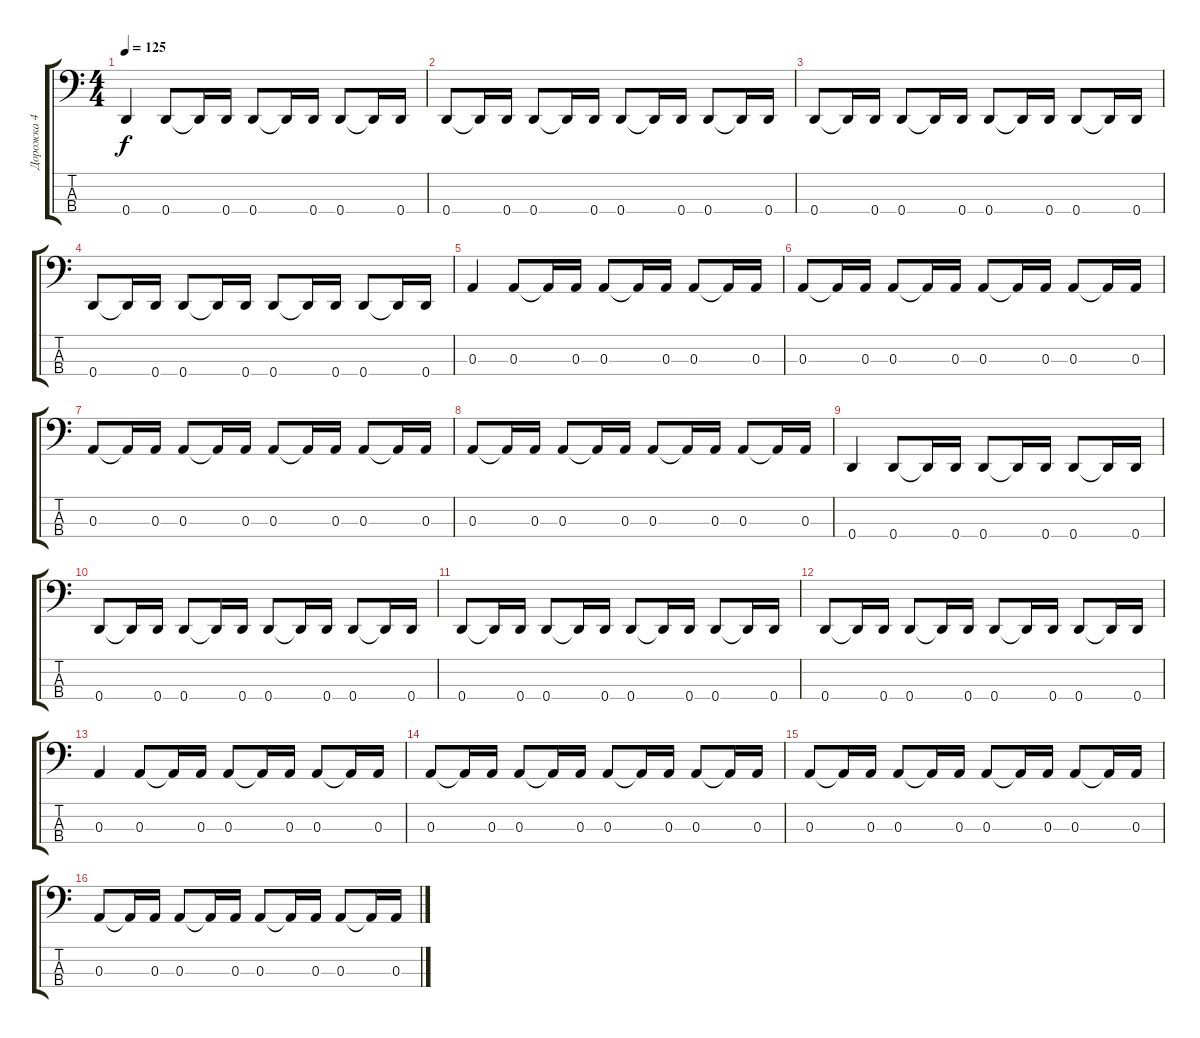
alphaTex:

\track ("Дорожка 4" "Дорожка 4") {instrument electricbassfinger}
\staff {score tabs}
\tuning (G2 D2 A1 D1) {hide}
\ts (4 4)
\tempo 125
\clef f4
\ks c
0.4.4{dy f} 0.4.8 0.4{t}.16 0.4.16 0.4.8 0.4{t}.16 0.4.16 0.4.8 0.4{t}.16 0.4.16 |
0.4.8 0.4{t}.16 0.4.16 0.4.8 0.4{t}.16 0.4.16 0.4.8 0.4{t}.16 0.4.16 0.4.8 0.4{t}.16 0.4.16 |
0.4.8 0.4{t}.16 0.4.16 0.4.8 0.4{t}.16 0.4.16 0.4.8 0.4{t}.16 0.4.16 0.4.8 0.4{t}.16 0.4.16 |
0.4.8 0.4{t}.16 0.4.16 0.4.8 0.4{t}.16 0.4.16 0.4.8 0.4{t}.16 0.4.16 0.4.8 0.4{t}.16 0.4.16 |
0.3.4 0.3.8 0.3{t}.16 0.3.16 0.3.8 0.3{t}.16 0.3.16 0.3.8 0.3{t}.16 0.3.16 |
0.3.8 0.3{t}.16 0.3.16 0.3.8 0.3{t}.16 0.3.16 0.3.8 0.3{t}.16 0.3.16 0.3.8 0.3{t}.16 0.3.16 |
0.3.8 0.3{t}.16 0.3.16 0.3.8 0.3{t}.16 0.3.16 0.3.8 0.3{t}.16 0.3.16 0.3.8 0.3{t}.16 0.3.16 |
0.3.8 0.3{t}.16 0.3.16 0.3.8 0.3{t}.16 0.3.16 0.3.8 0.3{t}.16 0.3.16 0.3.8 0.3{t}.16 0.3.16 |
0.4.4 0.4.8 0.4{t}.16 0.4.16 0.4.8 0.4{t}.16 0.4.16 0.4.8 0.4{t}.16 0.4.16 |
0.4.8 0.4{t}.16 0.4.16 0.4.8 0.4{t}.16 0.4.16 0.4.8 0.4{t}.16 0.4.16 0.4.8 0.4{t}.16 0.4.16 |
0.4.8 0.4{t}.16 0.4.16 0.4.8 0.4{t}.16 0.4.16 0.4.8 0.4{t}.16 0.4.16 0.4.8 0.4{t}.16 0.4.16 |
0.4.8 0.4{t}.16 0.4.16 0.4.8 0.4{t}.16 0.4.16 0.4.8 0.4{t}.16 0.4.16 0.4.8 0.4{t}.16 0.4.16 |
0.3.4 0.3.8 0.3{t}.16 0.3.16 0.3.8 0.3{t}.16 0.3.16 0.3.8 0.3{t}.16 0.3.16 |
0.3.8 0.3{t}.16 0.3.16 0.3.8 0.3{t}.16 0.3.16 0.3.8 0.3{t}.16 0.3.16 0.3.8 0.3{t}.16 0.3.16 |
0.3.8 0.3{t}.16 0.3.16 0.3.8 0.3{t}.16 0.3.16 0.3.8 0.3{t}.16 0.3.16 0.3.8 0.3{t}.16 0.3.16 |
0.3.8 0.3{t}.16 0.3.16 0.3.8 0.3{t}.16 0.3.16 0.3.8 0.3{t}.16 0.3.16 0.3.8 0.3{t}.16 0.3.16
